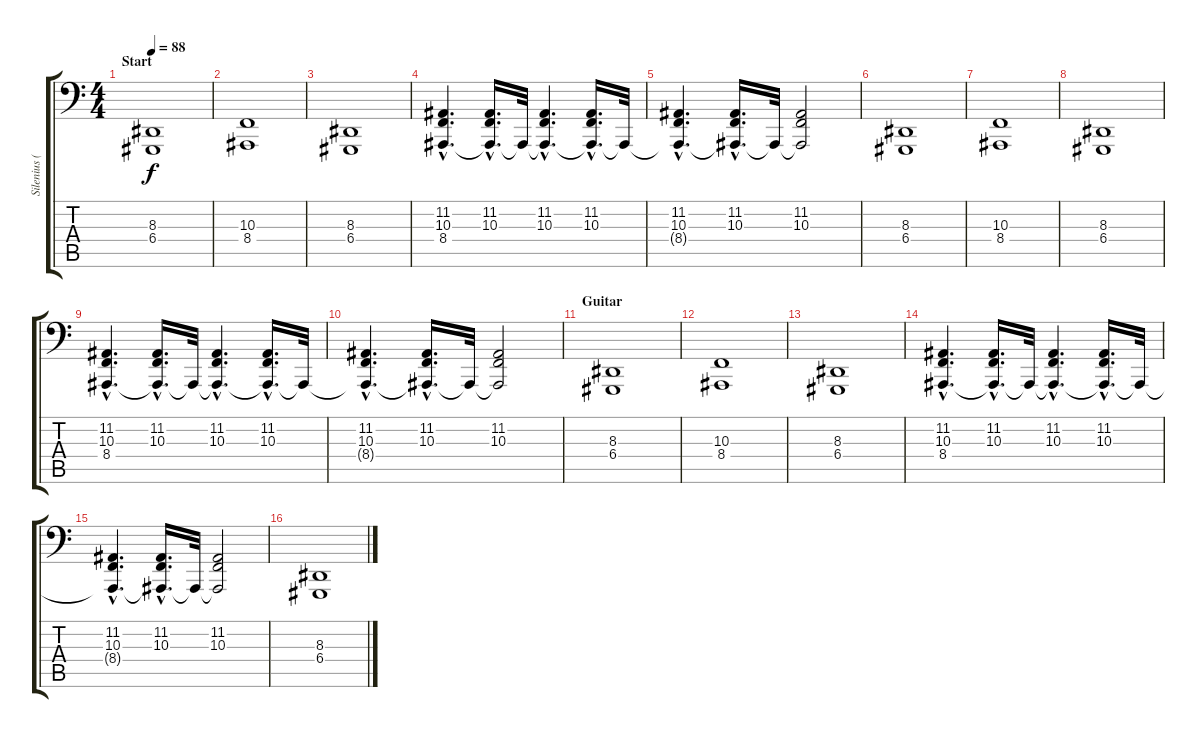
\track ("Silenius (KeybLowest)" "Silenius (") {instrument synthstrings2}
\staff {score tabs}
\tuning (E2 B1 G1 D1 A0 E0) {hide}
\ts (4 4)
\section ("" "Start")
\tempo 88
\clef f4
\ks c
(8.3 6.4).1{dy f instrument synthstrings2} |
(10.3 8.4).1 |
(8.3 6.4).1 |
(11.2{hac} 10.3{hac} 8.4{hac}).4{d} (11.2{hac} 10.3{hac} 8.4{hac t}).16{d} 8.4{t}.32 (11.2{hac} 10.3{hac} 8.4{hac t}).4{d} (11.2{hac} 10.3{hac} 8.4{hac t}).16{d} 8.4{t}.32 |
(11.2{hac} 10.3{hac} 8.4{hac t}).4{d} (11.2{hac} 10.3{hac} 8.4{hac t}).16{d} 8.4{t}.32 (11.2 10.3 8.4{t}).2 |
(8.3 6.4).1 |
(10.3 8.4).1 |
(8.3 6.4).1 |
(11.2{hac} 10.3{hac} 8.4{hac}).4{d} (11.2{hac} 10.3{hac} 8.4{hac t}).16{d} 8.4{t}.32 (11.2{hac} 10.3{hac} 8.4{hac t}).4{d} (11.2{hac} 10.3{hac} 8.4{hac t}).16{d} 8.4{t}.32 |
(11.2{hac} 10.3{hac} 8.4{hac t}).4{d} (11.2{hac} 10.3{hac} 8.4{hac t}).16{d} 8.4{t}.32 (11.2 10.3 8.4{t}).2 |
\section ("" "Guitar")
(8.3 6.4).1 |
(10.3 8.4).1 |
(8.3 6.4).1 |
(11.2{hac} 10.3{hac} 8.4{hac}).4{d} (11.2{hac} 10.3{hac} 8.4{hac t}).16{d} 8.4{t}.32 (11.2{hac} 10.3{hac} 8.4{hac t}).4{d} (11.2{hac} 10.3{hac} 8.4{hac t}).16{d} 8.4{t}.32 |
(11.2{hac} 10.3{hac} 8.4{hac t}).4{d} (11.2{hac} 10.3{hac} 8.4{hac t}).16{d} 8.4{t}.32 (11.2 10.3 8.4{t}).2 |
(8.3 6.4).1
